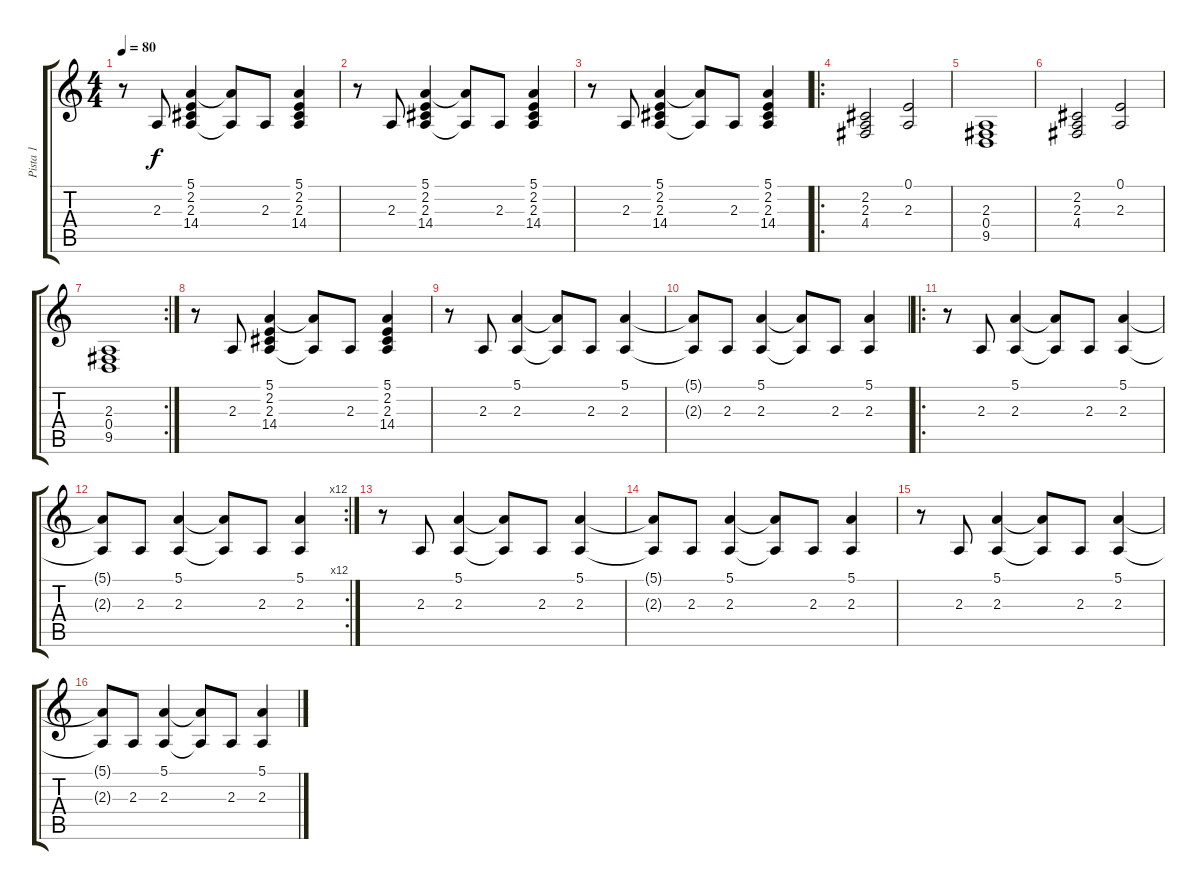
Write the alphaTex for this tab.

\track ("Pista 1" "Pista 1") {instrument acousticgrandpiano}
\staff {score tabs}
\tuning (E4 B3 G3 D3 A2 E2) {hide}
\ts (4 4)
\tempo 80
\clef g2
\ks c
r.8{dy f} 2.3.8 (5.1 2.2 2.3 14.4).4 (5.1{t} 2.3{t}).8 2.3.8 (5.1 2.2 2.3 14.4).4 |
r.8 2.3.8 (5.1 2.2 2.3 14.4).4 (5.1{t} 2.3{t}).8 2.3.8 (5.1 2.2 2.3 14.4).4 |
r.8 2.3.8 (5.1 2.2 2.3 14.4).4 (5.1{t} 2.3{t}).8 2.3.8 (5.1 2.2 2.3 14.4).4 |
\ro
(2.2 2.3 4.4).2 (0.1 2.3).2 |
(2.3 0.4 9.5).1 |
(2.2 2.3 4.4).2 (0.1 2.3).2 |
\rc 2
(2.3 0.4 9.5).1 |
r.8 2.3.8 (5.1 2.2 2.3 14.4).4 (5.1{t} 2.3{t}).8 2.3.8 (5.1 2.2 2.3 14.4).4 |
r.8 2.3.8 (5.1 2.3).4 (5.1{t} 2.3{t}).8 2.3.8 (5.1 2.3).4 |
(5.1{t} 2.3{t}).8 2.3.8 (5.1 2.3).4 (5.1{t} 2.3{t}).8 2.3.8 (5.1 2.3).4 |
\ro
r.8 2.3.8 (5.1 2.3).4 (5.1{t} 2.3{t}).8 2.3.8 (5.1 2.3).4 |
\rc 12
(5.1{t} 2.3{t}).8 2.3.8 (5.1 2.3).4 (5.1{t} 2.3{t}).8 2.3.8 (5.1 2.3).4 |
r.8 2.3.8 (5.1 2.3).4 (5.1{t} 2.3{t}).8 2.3.8 (5.1 2.3).4 |
(5.1{t} 2.3{t}).8 2.3.8 (5.1 2.3).4 (5.1{t} 2.3{t}).8 2.3.8 (5.1 2.3).4 |
r.8 2.3.8 (5.1 2.3).4 (5.1{t} 2.3{t}).8 2.3.8 (5.1 2.3).4 |
(5.1{t} 2.3{t}).8 2.3.8 (5.1 2.3).4 (5.1{t} 2.3{t}).8 2.3.8 (5.1 2.3).4
